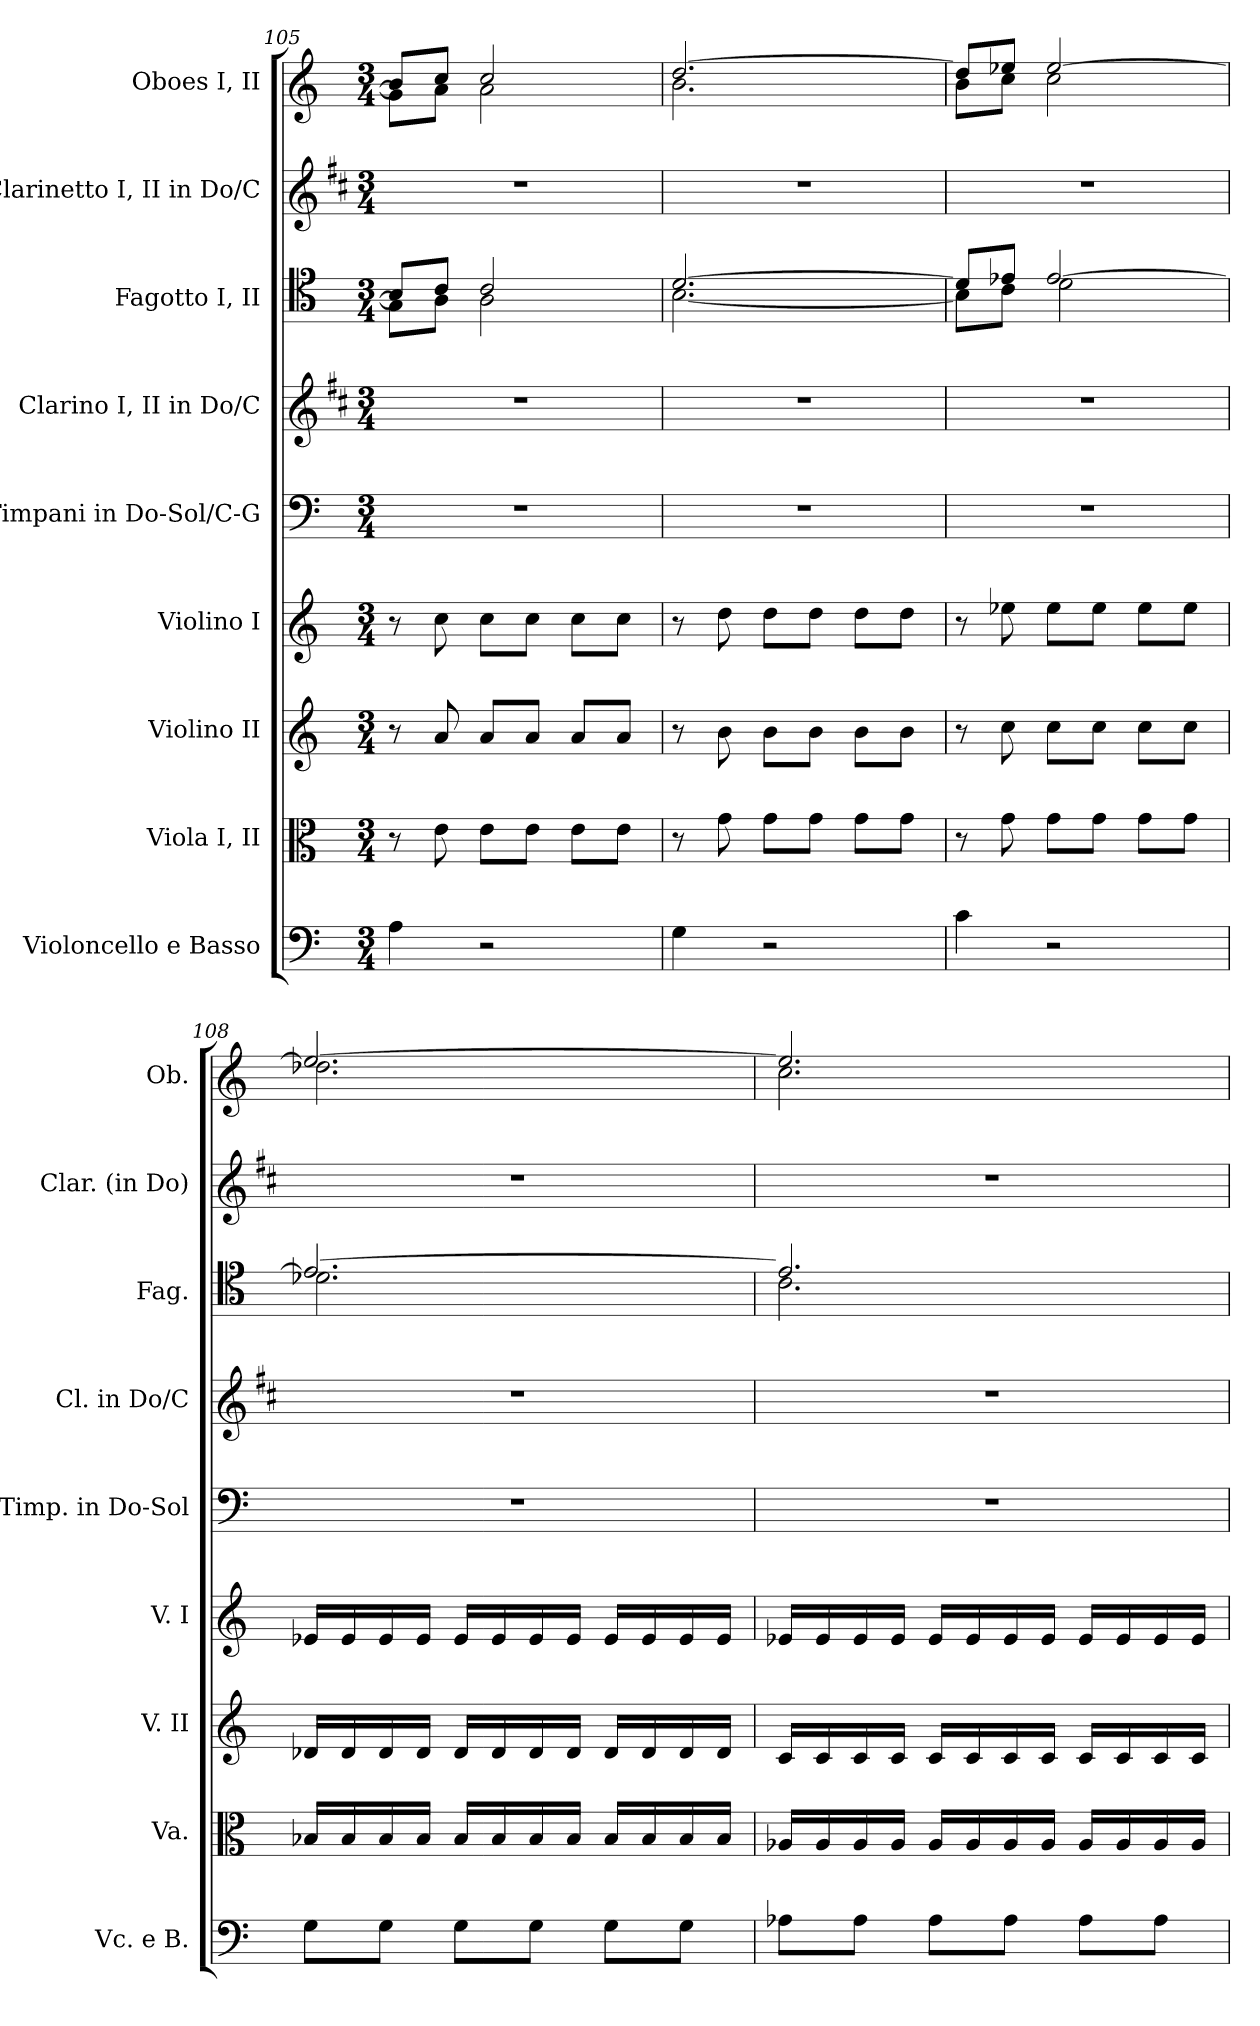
**kern	**kern	**kern	**kern	**kern	**kern	**kern	**kern	**kern
*part9	*part8	*part7	*part6	*part5	*part4	*part3	*part2	*part1
*staff9	*staff8	*staff7	*staff6	*staff5	*staff4	*staff3	*staff2	*staff1
*I"Violoncello e Basso	*I"Viola I, II	*I"Violino II	*I"Violino I	*I"Timpani in Do-Sol/C-G	*I"Clarino I, II in Do/C	*I"Fagotto I, II	*I"Clarinetto I, II in Do/C	*I"Oboes I, II
*I'Vc. e B.	*I'Va.	*I'V. II	*I'V. I	*I'Timp. in Do-Sol	*I'Cl. in Do/C	*I'Fag.	*I'Clar. (in Do)	*I'Ob.
*clefF4	*clefC3	*clefG2	*clefG2	*clefF4	*clefG2	*clefC4	*clefG2	*clefG2
*	*	*	*	*	*ITrd1c2	*	*ITrd1c2	*
*k[]	*k[]	*k[]	*k[]	*k[]	*k[]	*k[]	*k[]	*k[]
*M3/4	*M3/4	*M3/4	*M3/4	*M3/4	*M3/4	*M3/4	*M3/4	*M3/4
=105	=105	=105	=105	=105	=105	=105	=105	=105
*	*	*	*	*	*	*^	*	*^
4Ai\	8r	8r	8r	2.r	2.r	8B/L]	8G#\L]	2.r	8b/L]	8g#\L]
.	8ei\	8ai/	8cci\	.	.	8ci/J	8Ai\J	.	8cci/J	8ai\J
2r	8ei\L	8ai/L	8cci\L	.	.	2ci/	2Ai\	.	2cci/	2ai\
.	8ei\J	8ai/J	8cci\J	.	.	.	.	.	.	.
.	8ei\L	8ai/L	8cci\L	.	.	.	.	.	.	.
.	8ei\J	8ai/J	8cci\J	.	.	.	.	.	.	.
=106	=106	=106	=106	=106	=106	=106	=106	=106	=106	=106
4Gi\	8r	8r	8r	2.r	2.r	[2.di/	[2.B\	2.r	[2.ddi/	2.b\
.	8gi\	8b\	8ddi\	.	.	.	.	.	.	.
2r	8gi\L	8b\L	8ddi\L	.	.	.	.	.	.	.
.	8gi\J	8b\J	8ddi\J	.	.	.	.	.	.	.
.	8gi\L	8b\L	8ddi\L	.	.	.	.	.	.	.
.	8gi\J	8b\J	8ddi\J	.	.	.	.	.	.	.
=107	=107	=107	=107	=107	=107	=107	=107	=107	=107	=107
4ci\	8r	8r	8r	2.r	2.r	8d/L]	8B\L]	2.r	8dd/L]	8b\L
.	8gi\	8cci\	8ee-Xi\	.	.	8e-Xi/J	8ci\J	.	8ee-Xi/J	8cci\J
2r	8gi\L	8cci\L	8ee-i\L	.	.	[2e-i/	2d\	.	[2ee-i/	2cci\
.	8gi\J	8cci\J	8ee-i\J	.	.	.	.	.	.	.
.	8gi\L	8cci\L	8ee-i\L	.	.	.	.	.	.	.
.	8gi\J	8cci\J	8ee-i\J	.	.	.	.	.	.	.
=108	=108	=108	=108	=108	=108	=108	=108	=108	=108	=108
8Gi\L	16B-Xi/LL	16d-Xi/LL	16e-Xi/LL	2.r	2.r	2.e-i/_	2.d-Xi\	2.r	2.ee-i/_	2.dd-Xi\
.	16B-i/	16d-i/	16e-i/	.	.	.	.	.	.	.
8Gi\J	16B-i/	16d-i/	16e-i/	.	.	.	.	.	.	.
.	16B-i/JJ	16d-i/JJ	16e-i/JJ	.	.	.	.	.	.	.
8Gi\L	16B-i/LL	16d-i/LL	16e-i/LL	.	.	.	.	.	.	.
.	16B-i/	16d-i/	16e-i/	.	.	.	.	.	.	.
8Gi\J	16B-i/	16d-i/	16e-i/	.	.	.	.	.	.	.
.	16B-i/JJ	16d-i/JJ	16e-i/JJ	.	.	.	.	.	.	.
8Gi\L	16B-i/LL	16d-i/LL	16e-i/LL	.	.	.	.	.	.	.
.	16B-i/	16d-i/	16e-i/	.	.	.	.	.	.	.
8Gi\J	16B-i/	16d-i/	16e-i/	.	.	.	.	.	.	.
.	16B-i/JJ	16d-i/JJ	16e-i/JJ	.	.	.	.	.	.	.
=109	=109	=109	=109	=109	=109	=109	=109	=109	=109	=109
8A-Xi\L	16A-Xi/LL	16ci/LL	16e-Xi/LL	2.r	2.r	2.e-i/]	2.ci\	2.r	2.ee-i/]	2.cci\
.	16A-i/	16ci/	16e-i/	.	.	.	.	.	.	.
8A-i\J	16A-i/	16ci/	16e-i/	.	.	.	.	.	.	.
.	16A-i/JJ	16ci/JJ	16e-i/JJ	.	.	.	.	.	.	.
8A-i\L	16A-i/LL	16ci/LL	16e-i/LL	.	.	.	.	.	.	.
.	16A-i/	16ci/	16e-i/	.	.	.	.	.	.	.
8A-i\J	16A-i/	16ci/	16e-i/	.	.	.	.	.	.	.
.	16A-i/JJ	16ci/JJ	16e-i/JJ	.	.	.	.	.	.	.
8A-i\L	16A-i/LL	16ci/LL	16e-i/LL	.	.	.	.	.	.	.
.	16A-i/	16ci/	16e-i/	.	.	.	.	.	.	.
8A-i\J	16A-i/	16ci/	16e-i/	.	.	.	.	.	.	.
.	16A-i/JJ	16ci/JJ	16e-i/JJ	.	.	.	.	.	.	.
*	*	*	*	*	*	*v	*v	*	*v	*v
=	=	=	=	=	=	=	=	=
*-	*-	*-	*-	*-	*-	*-	*-	*-
